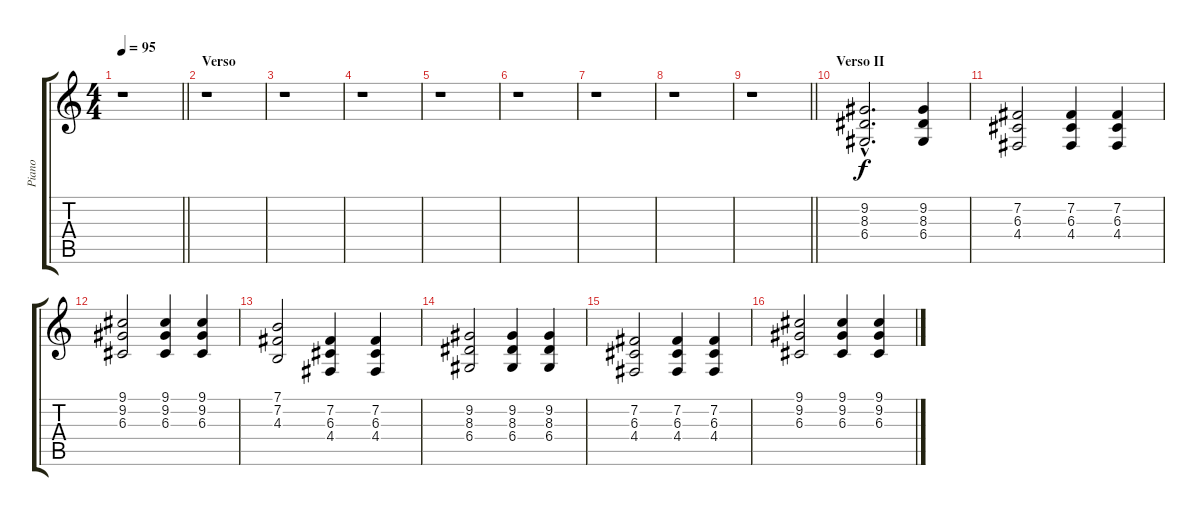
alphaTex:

\track ("Piano" "Piano") {instrument acousticgrandpiano}
\staff {score tabs}
\tuning (E4 B3 G3 D3 A2 E2) {hide}
\ts (4 4)
\tempo 95
\clef g2
\barLineRight lightlight
\ks c
r.1{dy f} |
\section ("" "Verso")
r.1 |
r.1 |
r.1 |
r.1 |
r.1 |
r.1 |
r.1 |
\barLineRight lightlight
r.1 |
\section ("" "Verso II")
(9.2{hac} 8.3{hac} 6.4{hac}).2{d volume 12} (9.2 8.3 6.4).4 |
(7.2 6.3 4.4).2 (7.2 6.3 4.4).4 (7.2 6.3 4.4).4 |
(9.1 9.2 6.3).2 (9.1 9.2 6.3).4 (9.1 9.2 6.3).4 |
(7.1 7.2 4.3).2 (7.2 6.3 4.4).4 (7.2 6.3 4.4).4 |
(9.2 8.3 6.4).2 (9.2 8.3 6.4).4 (9.2 8.3 6.4).4 |
(7.2 6.3 4.4).2 (7.2 6.3 4.4).4 (7.2 6.3 4.4).4 |
(9.1 9.2 6.3).2 (9.1 9.2 6.3).4 (9.1 9.2 6.3).4
